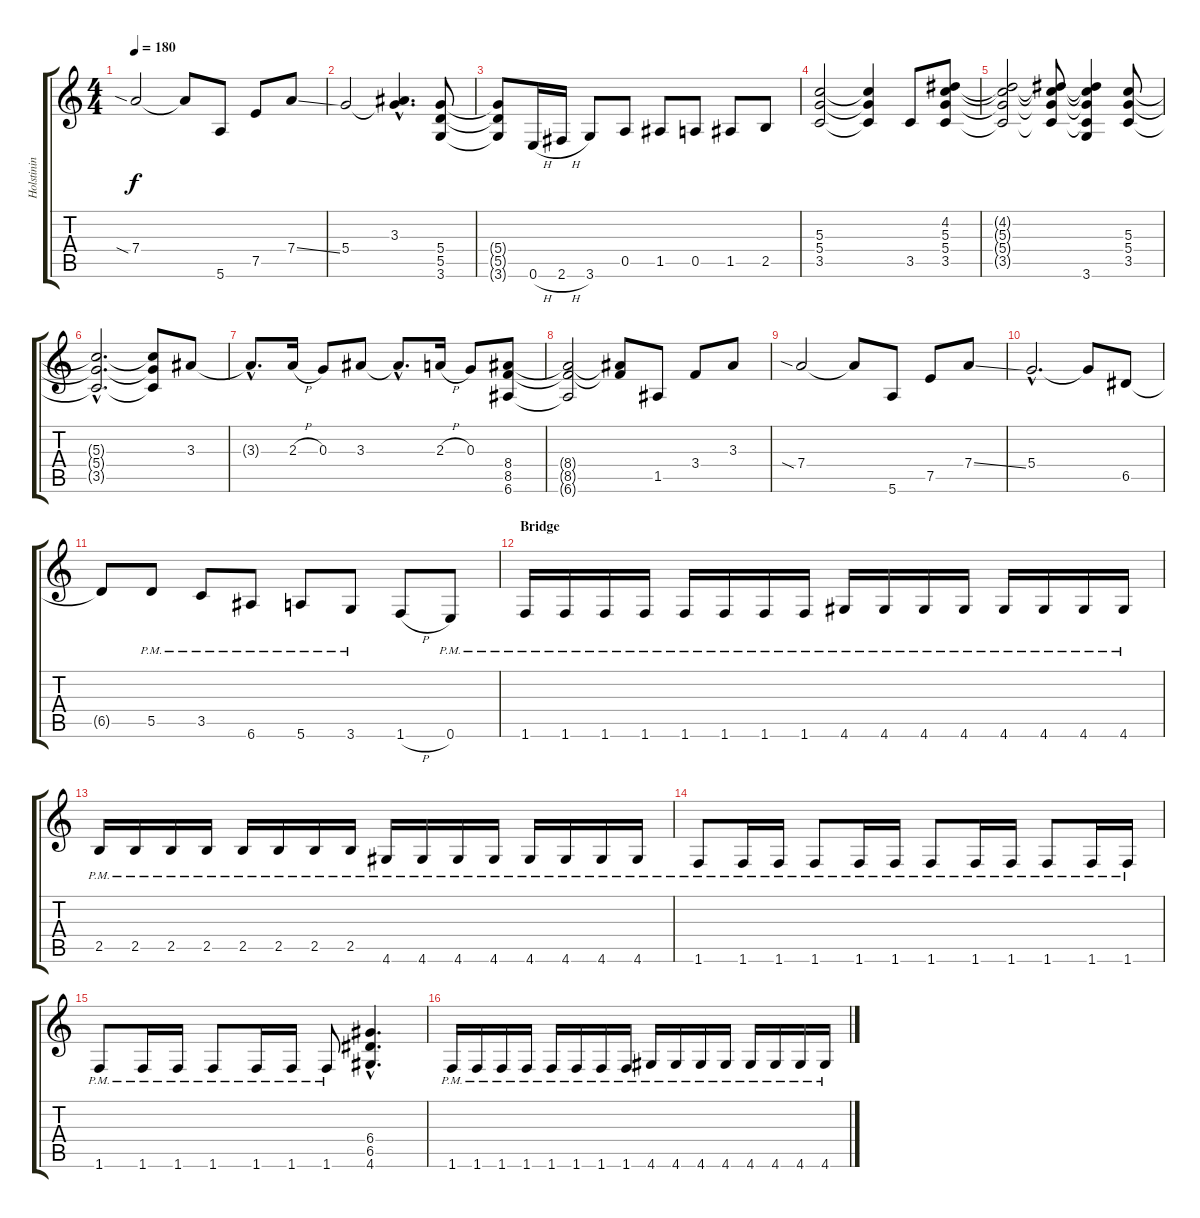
\track ("Holstinin" "Holstinin") {instrument distortionguitar}
\staff {score tabs}
\tuning (E4 B3 G3 D3 A2 E2) {hide}
\ts (4 4)
\tempo 180
\clef g2
\ks c
7.4{sia}.2{dy f} 7.4{t}.8 5.6.8 7.5.8 7.4{ss}.8 |
5.4.2 (3.3{hac t} 5.4{hac t}).4{d} (5.4 5.5 3.6).8 |
(5.4{t} 5.5{t} 3.6{t}).8 0.6{h}.16 2.6{h}.16 3.6.8 0.5.8 1.5.8 0.5.8 1.5.8 2.5.8 |
(5.3 5.4 3.5).2 (5.3{t} 5.4{t} 3.5{t}).4 3.5.8 (4.2 5.3 5.4 3.5).8 |
(4.2{t} 5.3{t} 5.4{t} 3.5{t}).2 (4.2{t} 5.3{t} 5.4{t} 3.5{t}).8 (4.2{t} 5.3{t} 5.4{t} 3.5{t} 3.6).4 (5.3 5.4 3.5).8 |
(5.3{hac t} 5.4{hac t} 3.5{hac t}).2{d} (5.3{t} 5.4{t} 3.5{t}).8 3.3.8 |
3.3{hac t}.8{d} 2.3{h}.16 0.3.8 3.3.8 3.3{hac t}.8{d} 2.3{h}.16 0.3.8 (8.4 8.5 6.6).8 |
(8.4{t} 8.5{t} 6.6{t}).2 (8.4{t} 8.5{t}).8 1.5.8 3.4.8 3.3.8 |
7.4{sia}.2 7.4{t}.8 5.6.8 7.5.8 7.4{ss}.8 |
5.4{hac}.2{d} 5.4{t}.8 6.5.8 |
6.5{t}.8 5.5{pm}.8 3.5{pm}.8 6.6{pm}.8 5.6{pm}.8 3.6{pm}.8 1.6{h}.8 0.6{pm}.8 |
\section ("" "Bridge")
1.6{pm}.16 1.6{pm}.16 1.6{pm}.16 1.6{pm}.16 1.6{pm}.16 1.6{pm}.16 1.6{pm}.16 1.6{pm}.16 4.6{pm}.16 4.6{pm}.16 4.6{pm}.16 4.6{pm}.16 4.6{pm}.16 4.6{pm}.16 4.6{pm}.16 4.6{pm}.16 |
2.5{pm}.16 2.5{pm}.16 2.5{pm}.16 2.5{pm}.16 2.5{pm}.16 2.5{pm}.16 2.5{pm}.16 2.5{pm}.16 4.6{pm}.16 4.6{pm}.16 4.6{pm}.16 4.6{pm}.16 4.6{pm}.16 4.6{pm}.16 4.6{pm}.16 4.6{pm}.16 |
1.6{pm}.8 1.6{pm}.16 1.6{pm}.16 1.6{pm}.8 1.6{pm}.16 1.6{pm}.16 1.6{pm}.8 1.6{pm}.16 1.6{pm}.16 1.6{pm}.8 1.6{pm}.16 1.6{pm}.16 |
1.6{pm}.8 1.6{pm}.16 1.6{pm}.16 1.6{pm}.8 1.6{pm}.16 1.6{pm}.16 1.6{pm}.8 (6.4{hac} 6.5{hac} 4.6{hac}).4{d} |
1.6{pm}.16 1.6{pm}.16 1.6{pm}.16 1.6{pm}.16 1.6{pm}.16 1.6{pm}.16 1.6{pm}.16 1.6{pm}.16 4.6{pm}.16 4.6{pm}.16 4.6{pm}.16 4.6{pm}.16 4.6{pm}.16 4.6{pm}.16 4.6{pm}.16 4.6{pm}.16
